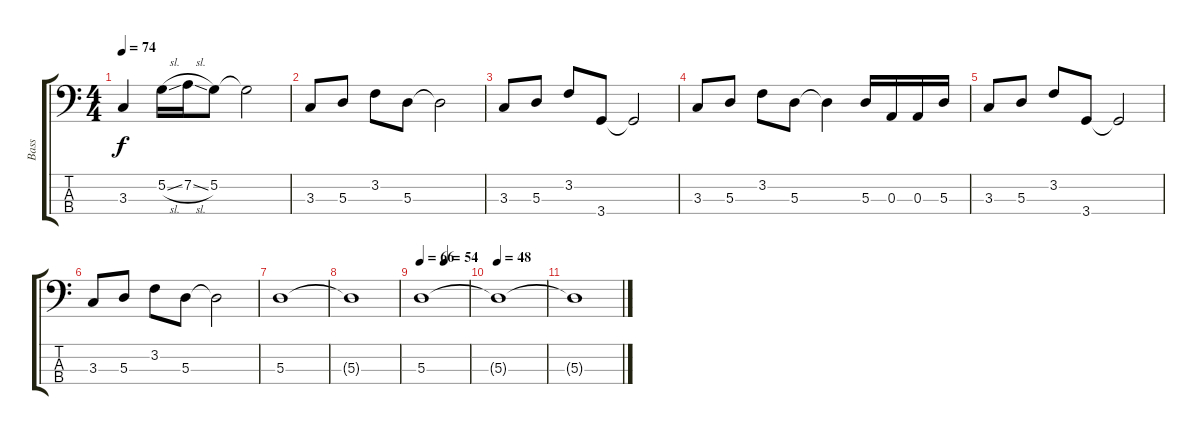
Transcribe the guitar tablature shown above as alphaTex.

\track ("Bass" "Bass") {instrument electricbassfinger}
\staff {score tabs}
\tuning (G2 D2 A1 E1) {hide}
\ts (4 4)
\tempo 74
\clef f4
\ks c
3.3.4{dy f} 5.2{sl}.16 7.2{sl}.16 5.2.8 5.2{t}.2 |
3.3.8 5.3.8 3.2.8 5.3.8 5.3{t}.2 |
3.3.8 5.3.8 3.2.8 3.4.8 3.4{t}.2 |
3.3.8 5.3.8 3.2.8 5.3.8 5.3{t}.4 5.3.16 0.3.16 0.3.16 5.3.16 |
3.3.8 5.3.8 3.2.8 3.4.8 3.4{t}.2 |
3.3.8 5.3.8 3.2.8 5.3.8 5.3{t}.2 |
5.3.1 |
5.3{t}.1 |
\tempo 66
\tempo (54 0.5)
5.3.1 |
\tempo 48
5.3{t}.1 |
5.3{t}.1
